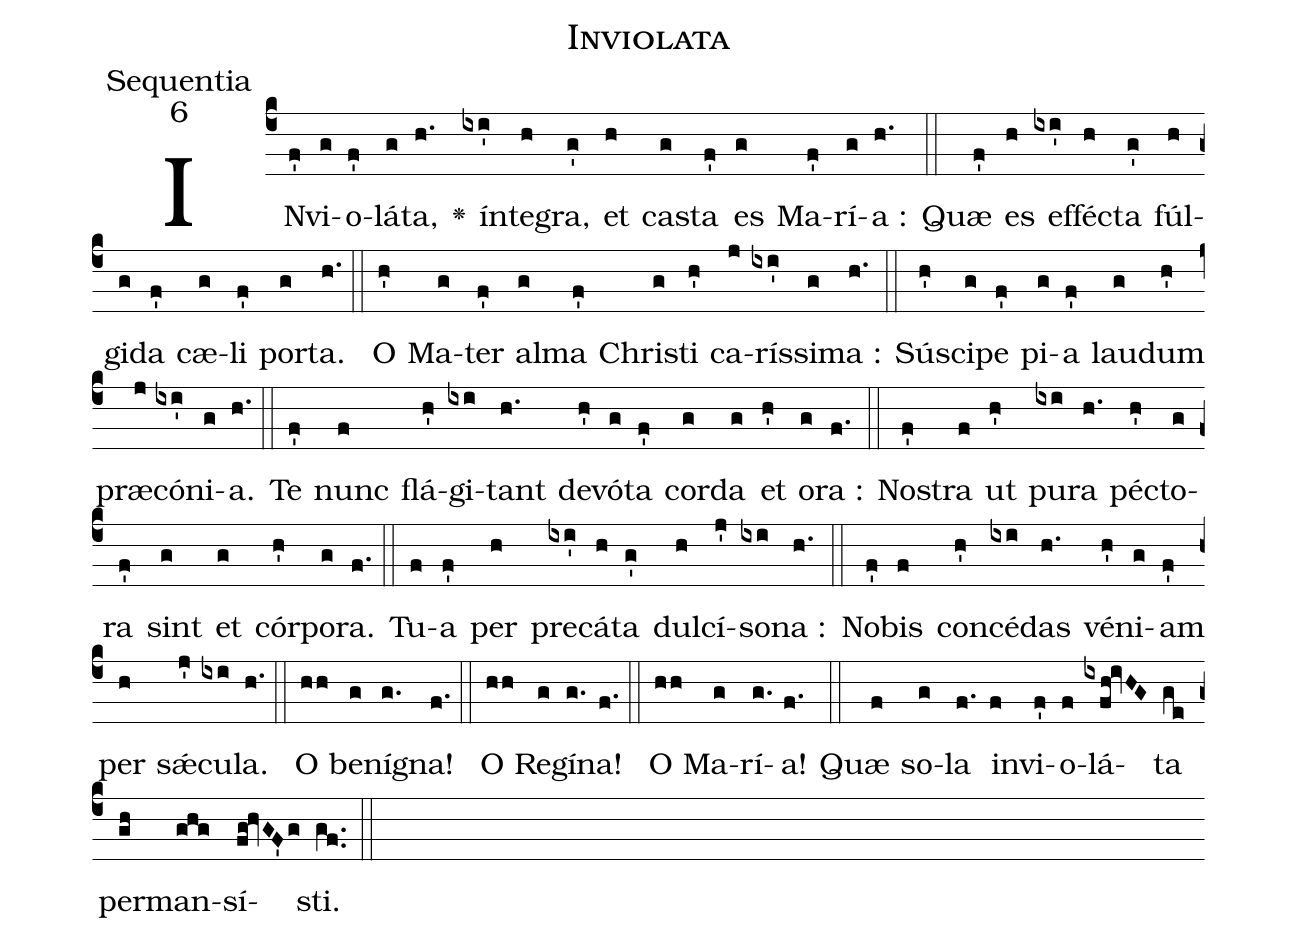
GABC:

name:Inviolata;
office-part:Sequentia;
mode:6;
%%
(c4) IN(f')vi(g)o(f')lá(g)ta,(h.) <v>\greheightstar</v>() ín(ixi')te(h)gra,(g') et(h) ca(g)sta(f') es(g) Ma(f')rí(g)a :(h.) (::)
Quæ(f') es(h) ef(ixi')fé(h)cta(g') fúl(h)gi(g)da(f') cæ(g)li(f') por(g)ta.(h.) (::)
O(h') Ma(g)ter(f') al(g)ma(f') Chri(g)sti(h') ca(j)rís(ixi')si(g)ma :(h.) (::)
Sús(h')ci(g)pe(f') pi(g)a(f') lau(g)dum(h') præ(j)có(ixi')ni(g)a.(h.) (::)
Te(f') nunc(f) flá(h')gi(ixi)tant(h.) de(h')vó(g)ta(f') cor(g)da(g) et(h') o(g)ra :(f.) (::)
No(f')stra(f) ut(h') pu(ixi)ra(h.) pé(h')cto(g)ra(f') sint(g) et(g) cór(h')po(g)ra.(f.) (::)
Tu(f)a(f') per(h) pre(ixi')cá(h)ta(g') dul(h)cí(j')so(ixi)na :(h.) (::)
No(f')bis(f) con(h')cé(ixi)das(h.) vé(h')ni(g)am(f') per(h) sǽ(j')cu(ixi)la.(h.) (::)
O(hh) be(g)ní(g.)gna!(f.) (::)
O(hh) Re(g)gí(g.)na!(f.) (::)
O(hh) Ma(g)rí(g.)a!(f.) (::)
Quæ(f) so(g)la(f.) in(f)vi(f')o(f)lá(ixfh!ivHG)ta(ge) per(gh)man(ghg)sí(fg!hvGF'g)sti.(gf..) (::)
